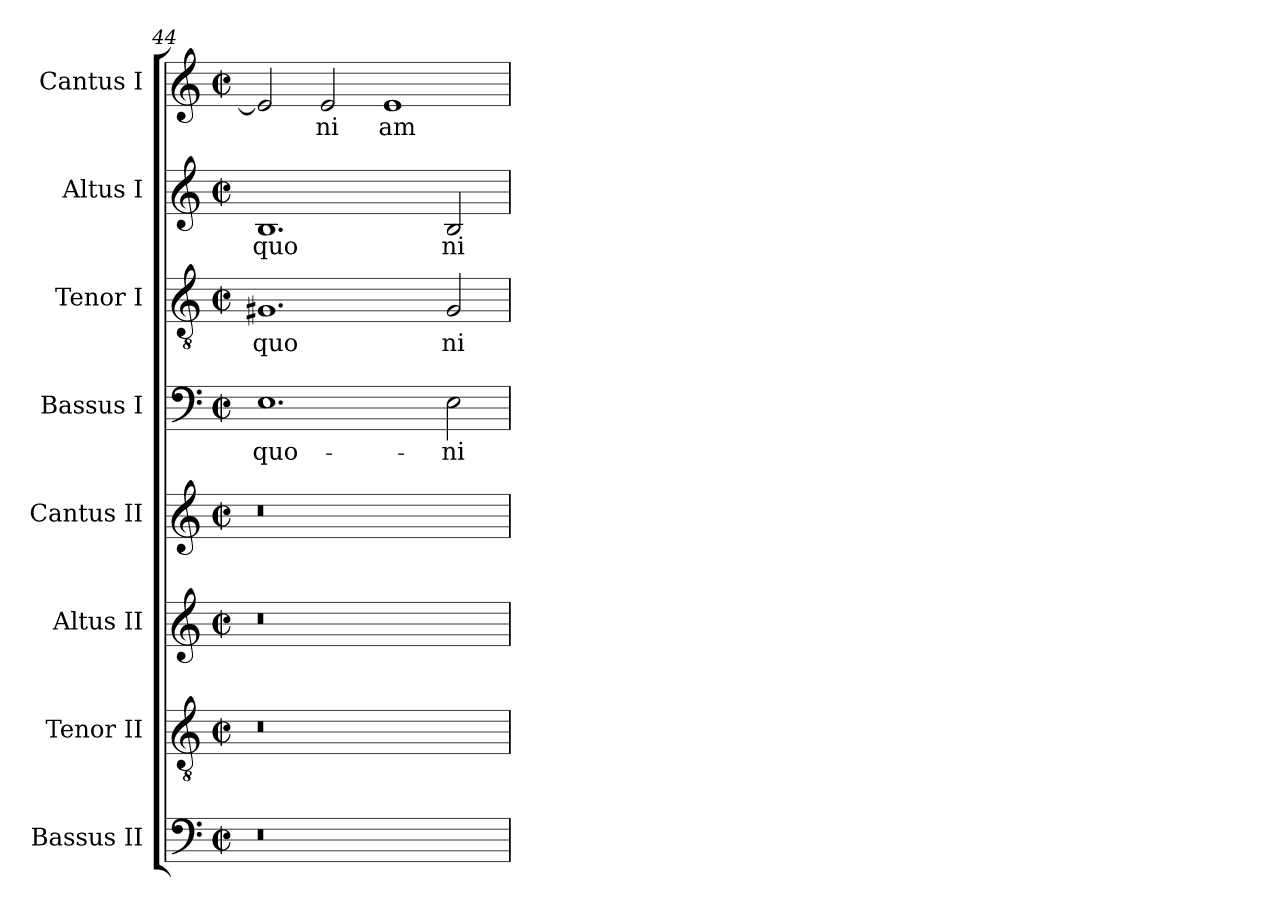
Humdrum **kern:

**kern	**kern	**kern	**kern	**kern	**text	**kern	**text	**kern	**text	**kern	**text
*part8	*part7	*part6	*part5	*part4	*part4	*part3	*part3	*part2	*part2	*part1	*part1
*staff8	*staff7	*staff6	*staff5	*staff4	*staff4	*staff3	*staff3	*staff2	*staff2	*staff1	*staff1
*I"Bassus II	*I"Tenor II	*I"Altus II	*I"Cantus II	*I"Bassus I	*	*I"Tenor I	*	*I"Altus I	*	*I"Cantus I	*
*clefF4	*clefGv2	*clefG2	*clefG2	*clefF4	*	*clefGv2	*	*clefG2	*	*clefG2	*
*M2/2	*M2/2	*M2/2	*M2/2	*M2/2	*	*M2/2	*	*M2/2	*	*M2/2	*
*met(c|)	*met(c|)	*met(c|)	*met(c|)	*met(c|)	*	*met(c|)	*	*met(c|)	*	*met(c|)	*
=44	=44	=44	=44	=44	=44	=44	=44	=44	=44	=44	=44
!	!	!	!	!	!LO:LY:b:cj	!	!LO:LY:b:cj	!	!LO:LY:b:cj	!	!
0r	0r	0r	0r	1.E	quo-	1.G#X	quo	1.B	quo	2e/]	.
!	!	!	!	!	!	!	!	!	!	!	!LO:LY:b:cj
.	.	.	.	.	.	.	.	.	.	2e/	ni
!	!	!	!	!	!	!	!	!	!	!	!LO:LY:b:cj
.	.	.	.	.	.	.	.	.	.	1e	am
!	!	!	!	!	!LO:LY:b:cj	!	!LO:LY:b:cj	!	!LO:LY:b:cj	!	!
.	.	.	.	2E\	-ni-	2G#/	ni	2B/	ni	.	.
=	=	=	=	=	=	=	=	=	=	=	=
*-	*-	*-	*-	*-	*-	*-	*-	*-	*-	*-	*-
